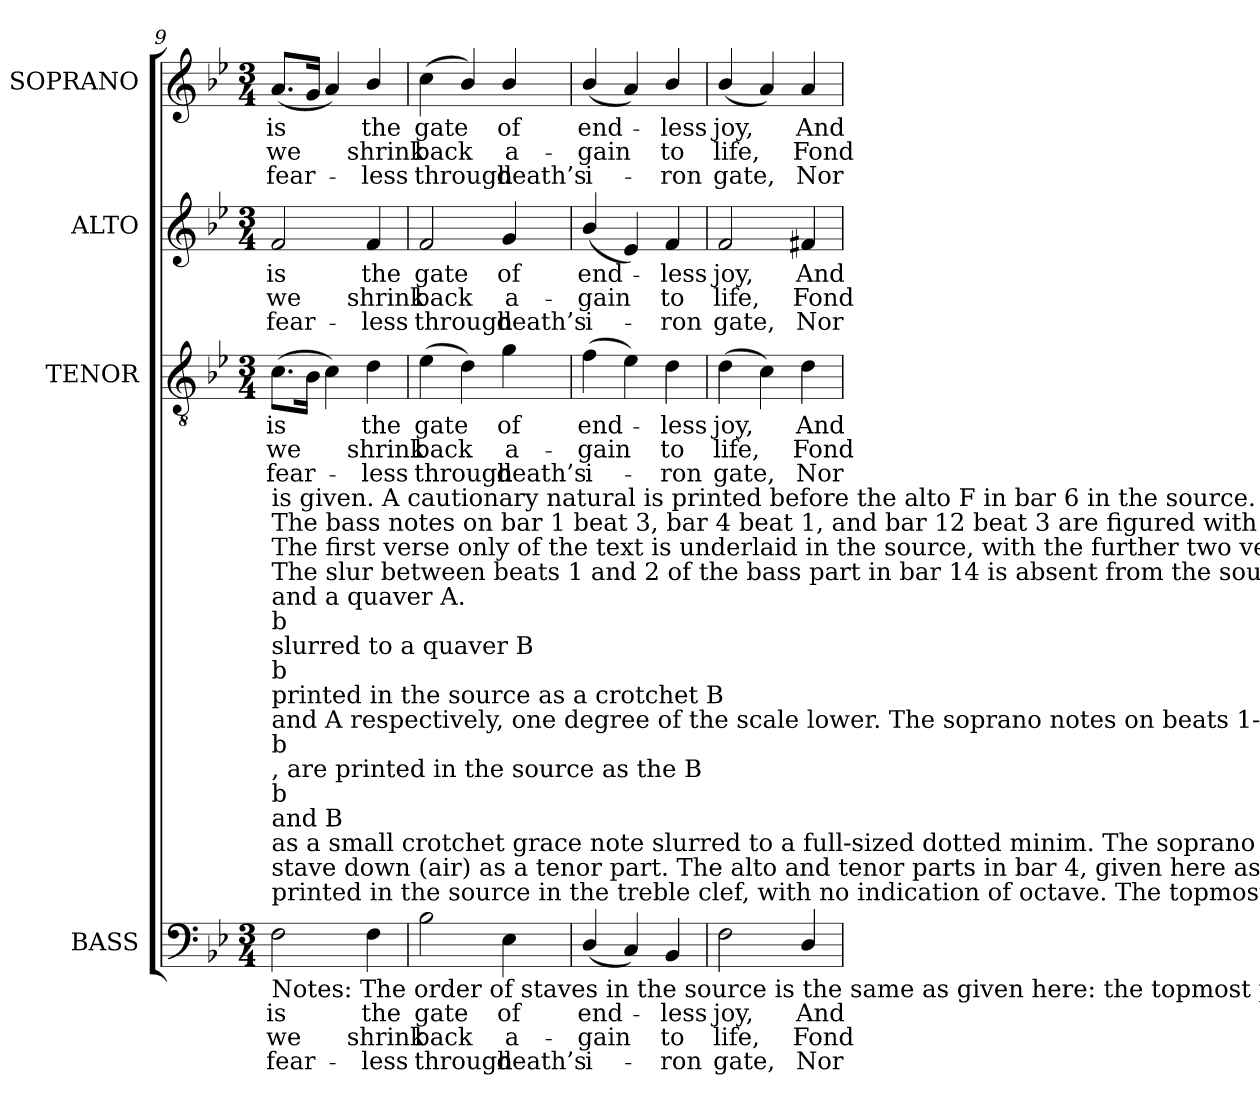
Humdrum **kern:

**kern	**text	**text	**text	**kern	**text	**text	**text	**kern	**text	**text	**text	**kern	**text	**text	**text
*part4	*part4	*part4	*part4	*part3	*part3	*part3	*part3	*part2	*part2	*part2	*part2	*part1	*part1	*part1	*part1
*staff4	*staff4	*staff4	*staff4	*staff3	*staff3	*staff3	*staff3	*staff2	*staff2	*staff2	*staff2	*staff1	*staff1	*staff1	*staff1
*I"BASS	*	*	*	*I"TENOR	*	*	*	*I"ALTO	*	*	*	*I"SOPRANO	*	*	*
*I'B.	*	*	*	*I'T.	*	*	*	*I'A.	*	*	*	*I'S.	*	*	*
!!LO:LB:g=z
*clefF4	*	*	*	*clefGv2	*	*	*	*clefG2	*	*	*	*clefG2	*	*	*
*	*	*	*	*ITrd7c12	*	*	*	*	*	*	*	*	*	*	*
*k[b-e-]	*	*	*	*k[b-e-]	*	*	*	*k[b-e-]	*	*	*	*k[b-e-]	*	*	*
*g:	*	*	*	*g:	*	*	*	*g:	*	*	*	*g:	*	*	*
*M3/4	*	*	*	*M3/4	*	*	*	*M3/4	*	*	*	*M3/4	*	*	*
=9	=9	=9	=9	=9	=9	=9	=9	=9	=9	=9	=9	=9	=9	=9	=9
!	!LO:LY:b:color=#000000	!LO:LY:b:color=#000000	!LO:LY:b:color=#000000	!	!	!	!	!	!	!	!	!	!	!	!
!	!	!	!	!	!LO:LY:b:color=#000000	!LO:LY:b:color=#000000	!LO:LY:b:color=#000000	!	!	!	!	!	!	!	!
!	!	!	!	!	!	!	!	!	!LO:LY:b:color=#000000	!LO:LY:b:color=#000000	!LO:LY:b:color=#000000	!	!	!	!
!LO:TX:b:t=Notes&colon; The order of staves in the source is the same as given here&colon; the topmost part and the third stave down (which carries the air) are both	!	!	!	!	!	!	!	!	!	!	!	!	!	!	!
!LO:TX:t=printed in the source in the treble clef, with no indication of octave. The topmost stave has been treated as a soprano part here, and the third	!	!	!	!	!	!	!	!	!	!	!	!	!	!	!
!LO:TX:t=stave down (air) as a tenor part. The alto and tenor parts in bar 4, given here as a crotchet slurred to a minim, are both printed in the source	!	!	!	!	!	!	!	!	!	!	!	!	!	!	!
!LO:TX:t=as a small crotchet grace note slurred to a full-sized dotted minim. The soprano notes on bar 6, beat 3 and bar 7, beats 1-2, given here as C	!	!	!	!	!	!	!	!	!	!	!	!	!	!	!
!LO:TX:t=and B	!	!	!	!	!	!	!	!	!	!	!	!	!	!	!
!LO:TX:t=b	!	!	!	!	!	!	!	!	!	!	!	!	!	!	!
!LO:TX:t=, are printed in the source as the B	!	!	!	!	!	!	!	!	!	!	!	!	!	!	!
!LO:TX:t=b	!	!	!	!	!	!	!	!	!	!	!	!	!	!	!
!LO:TX:t=and A respectively, one degree of the scale lower. The soprano notes on beats 1-2 of bar 13 are	!	!	!	!	!	!	!	!	!	!	!	!	!	!	!
!LO:TX:t=printed in the source as a crotchet B	!	!	!	!	!	!	!	!	!	!	!	!	!	!	!
!LO:TX:t=b	!	!	!	!	!	!	!	!	!	!	!	!	!	!	!
!LO:TX:t=slurred to a quaver B	!	!	!	!	!	!	!	!	!	!	!	!	!	!	!
!LO:TX:t=b	!	!	!	!	!	!	!	!	!	!	!	!	!	!	!
!LO:TX:t=and a quaver A.	!	!	!	!	!	!	!	!	!	!	!	!	!	!	!
!LO:TX:t=The slur between beats 1 and 2 of the bass part in bar 14 is absent from the source and has been added editorially.	!	!	!	!	!	!	!	!	!	!	!	!	!	!	!
!LO:TX:t=The first verse only of the text is underlaid in the source, with the further two verses given here printed after the music.	!	!	!	!	!	!	!	!	!	!	!	!	!	!	!
!LO:TX:t=The bass notes on bar 1 beat 3, bar 4 beat 1, and bar 12 beat 3 are figured with sharps underneath in the source, but no other bass figuring	!	!	!	!	!	!	!	!	!	!	!	!	!	!	!
!LO:TX:t=is given. A cautionary natural is printed before the alto F in bar 6 in the source.	!	!	!	!	!	!	!	!	!	!	!	!	!	!	!
!	!	!	!	!	!	!	!	!	!	!	!	!	!LO:LY:b:color=#000000	!LO:LY:b:color=#000000	!LO:LY:b:color=#000000
2Fi\	is	we	fear-	(8.Ci\L	is	we	fear-	2fi/	is	we	fear-	(8.ai/L	is	we	fear-
.	.	.	.	16BB-i\Jk	.	.	.	.	.	.	.	16gi/Jk	.	.	.
.	.	.	.	4Ci\)	.	.	.	.	.	.	.	4ai/)	.	.	.
!	!LO:LY:b:color=#000000	!LO:LY:b:color=#000000	!LO:LY:b:color=#000000	!	!	!	!	!	!	!	!	!	!	!	!
!	!	!	!	!	!LO:LY:b:color=#000000	!LO:LY:b:color=#000000	!LO:LY:b:color=#000000	!	!	!	!	!	!	!	!
!	!	!	!	!	!	!	!	!	!LO:LY:b:color=#000000	!LO:LY:b:color=#000000	!LO:LY:b:color=#000000	!	!	!	!
!	!	!	!	!	!	!	!	!	!	!	!	!	!LO:LY:b:color=#000000	!LO:LY:b:color=#000000	!LO:LY:b:color=#000000
4Fi\	the	shrink	-less	4Di\	the	shrink	-less	4fi/	the	shrink	-less	4b-i/	the	shrink	-less
=10	=10	=10	=10	=10	=10	=10	=10	=10	=10	=10	=10	=10	=10	=10	=10
!	!LO:LY:b:color=#000000	!LO:LY:b:color=#000000	!LO:LY:b:color=#000000	!	!	!	!	!	!	!	!	!	!	!	!
!	!	!	!	!	!LO:LY:b:color=#000000	!LO:LY:b:color=#000000	!LO:LY:b:color=#000000	!	!	!	!	!	!	!	!
!	!	!	!	!	!	!	!	!	!LO:LY:b:color=#000000	!LO:LY:b:color=#000000	!LO:LY:b:color=#000000	!	!	!	!
!	!	!	!	!	!	!	!	!	!	!	!	!	!LO:LY:b:color=#000000	!LO:LY:b:color=#000000	!LO:LY:b:color=#000000
2B-i\	gate	back	through	(4E-i\	gate	back	through	2fi/	gate	back	through	(4cci\	gate	back	through
.	.	.	.	4Di\)	.	.	.	.	.	.	.	4b-i/)	.	.	.
!	!LO:LY:b:color=#000000	!LO:LY:b:color=#000000	!LO:LY:b:color=#000000	!	!	!	!	!	!	!	!	!	!	!	!
!	!	!	!	!	!LO:LY:b:color=#000000	!LO:LY:b:color=#000000	!LO:LY:b:color=#000000	!	!	!	!	!	!	!	!
!	!	!	!	!	!	!	!	!	!LO:LY:b:color=#000000	!LO:LY:b:color=#000000	!LO:LY:b:color=#000000	!	!	!	!
!	!	!	!	!	!	!	!	!	!	!	!	!	!LO:LY:b:color=#000000	!LO:LY:b:color=#000000	!LO:LY:b:color=#000000
4E-i\	of	a-	death’s	4Gi\	of	a-	death’s	4gi/	of	a-	death’s	4b-i/	of	a-	death’s
=11	=11	=11	=11	=11	=11	=11	=11	=11	=11	=11	=11	=11	=11	=11	=11
!	!LO:LY:b:color=#000000	!LO:LY:b:color=#000000	!LO:LY:b:color=#000000	!	!	!	!	!	!	!	!	!	!	!	!
!	!	!	!	!	!LO:LY:b:color=#000000	!LO:LY:b:color=#000000	!LO:LY:b:color=#000000	!	!	!	!	!	!	!	!
!	!	!	!	!	!	!	!	!	!LO:LY:b:color=#000000	!LO:LY:b:color=#000000	!LO:LY:b:color=#000000	!	!	!	!
!	!	!	!	!	!	!	!	!	!	!	!	!	!LO:LY:b:color=#000000	!LO:LY:b:color=#000000	!LO:LY:b:color=#000000
(4Di/	end-	-gain	i-	(4Fi\	end-	-gain	i-	(4b-i/	end-	-gain	i-	(4b-i/	end-	-gain	i-
4Ci/)	.	.	.	4E-i\)	.	.	.	4e-i/)	.	.	.	4ai/)	.	.	.
!	!LO:LY:b:color=#000000	!LO:LY:b:color=#000000	!LO:LY:b:color=#000000	!	!	!	!	!	!	!	!	!	!	!	!
!	!	!	!	!	!LO:LY:b:color=#000000	!LO:LY:b:color=#000000	!LO:LY:b:color=#000000	!	!	!	!	!	!	!	!
!	!	!	!	!	!	!	!	!	!LO:LY:b:color=#000000	!LO:LY:b:color=#000000	!LO:LY:b:color=#000000	!	!	!	!
!	!	!	!	!	!	!	!	!	!	!	!	!	!LO:LY:b:color=#000000	!LO:LY:b:color=#000000	!LO:LY:b:color=#000000
4BB-i/	-less	to	-ron	4Di\	-less	to	-ron	4fi/	-less	to	-ron	4b-i/	-less	to	-ron
=12	=12	=12	=12	=12	=12	=12	=12	=12	=12	=12	=12	=12	=12	=12	=12
!	!LO:LY:b:color=#000000	!LO:LY:b:color=#000000	!LO:LY:b:color=#000000	!	!	!	!	!	!	!	!	!	!	!	!
!	!	!	!	!	!LO:LY:b:color=#000000	!LO:LY:b:color=#000000	!LO:LY:b:color=#000000	!	!	!	!	!	!	!	!
!	!	!	!	!	!	!	!	!	!LO:LY:b:color=#000000	!LO:LY:b:color=#000000	!LO:LY:b:color=#000000	!	!	!	!
!	!	!	!	!	!	!	!	!	!	!	!	!	!LO:LY:b:color=#000000	!LO:LY:b:color=#000000	!LO:LY:b:color=#000000
2Fi\	joy,	life,	gate,	(4Di\	joy,	life,	gate,	2fi/	joy,	life,	gate,	(4b-i/	joy,	life,	gate,
.	.	.	.	4Ci\)	.	.	.	.	.	.	.	4ai/)	.	.	.
!	!LO:LY:b:color=#000000	!LO:LY:b:color=#000000	!LO:LY:b:color=#000000	!	!	!	!	!	!	!	!	!	!	!	!
!	!	!	!	!	!LO:LY:b:color=#000000	!LO:LY:b:color=#000000	!LO:LY:b:color=#000000	!	!	!	!	!	!	!	!
!	!	!	!	!	!	!	!	!	!LO:LY:b:color=#000000	!LO:LY:b:color=#000000	!LO:LY:b:color=#000000	!	!	!	!
!	!	!	!	!	!	!	!	!	!	!	!	!	!LO:LY:b:color=#000000	!LO:LY:b:color=#000000	!LO:LY:b:color=#000000
4Di/	And	Fond	Nor	4Di\	And	Fond	Nor	4f#Xi/	And	Fond	Nor	4ai/	And	Fond	Nor
=	=	=	=	=	=	=	=	=	=	=	=	=	=	=	=
*-	*-	*-	*-	*-	*-	*-	*-	*-	*-	*-	*-	*-	*-	*-	*-
